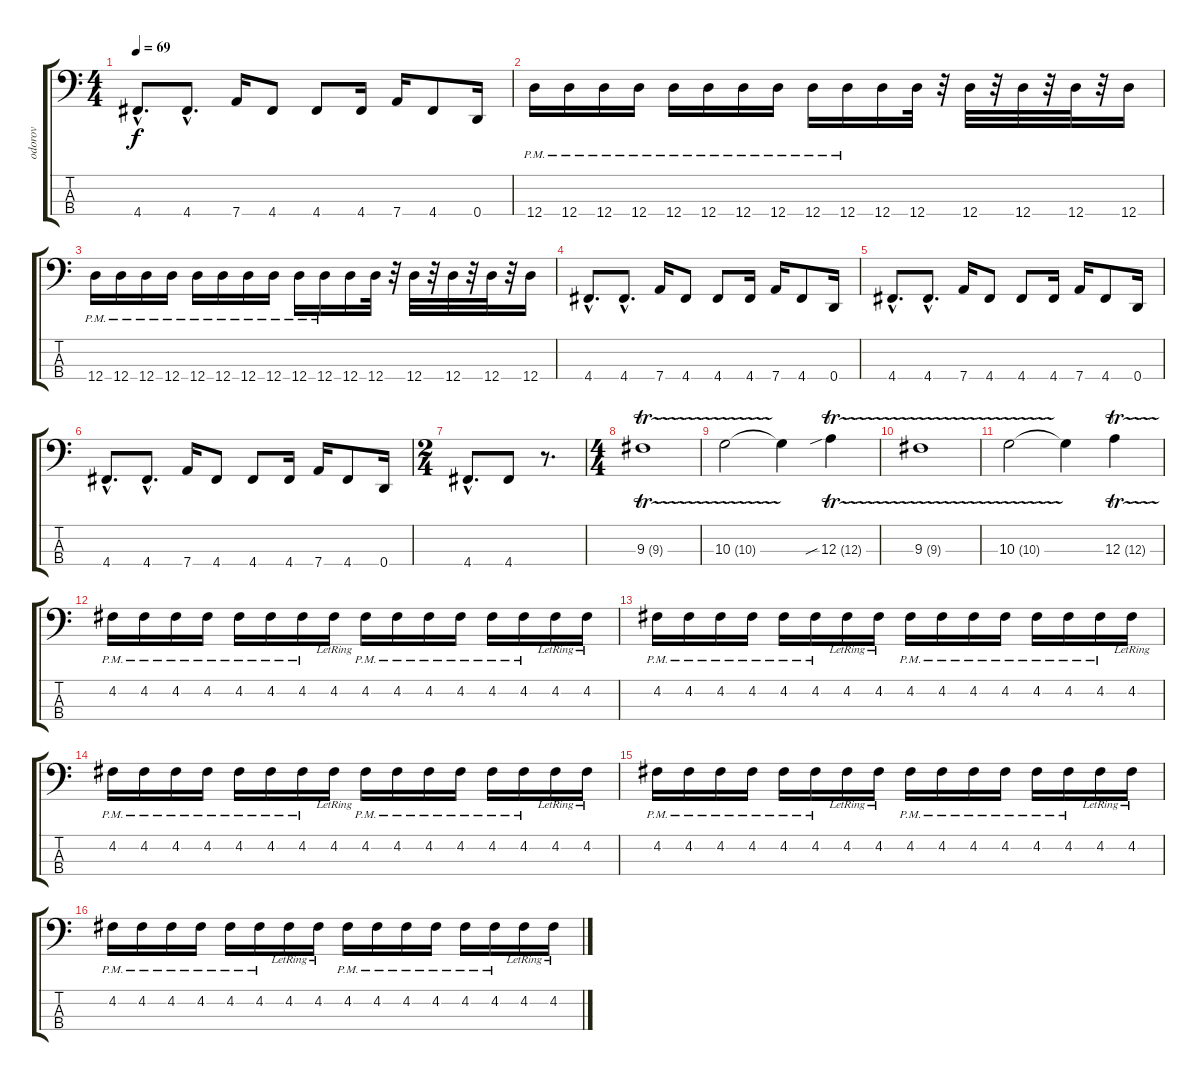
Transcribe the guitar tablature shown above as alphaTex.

\track ("odorov - Bass" "odorov") {instrument overdrivenguitar}
\staff {score tabs}
\tuning (G2 D2 A1 D1) {hide}
\ts (4 4)
\tempo 69
\clef f4
\ks c
4.4{hac}.8{d dy f} 4.4{hac}.8{d} 7.4.16 4.4.8 4.4.8 4.4.16 7.4.16 4.4.8 0.4.16 |
12.4{pm}.16{volume 16} 12.4{pm}.16 12.4{pm}.16 12.4{pm}.16 12.4{pm}.16 12.4{pm}.16 12.4{pm}.16 12.4{pm}.16 12.4{pm}.16 12.4{pm}.16 12.4.16{volume 12} 12.4.32{volume 16} r.32 12.4.32 r.32 12.4.32 r.32 12.4.32 r.32 12.4.16 |
12.4{pm}.16{volume 16} 12.4{pm}.16 12.4{pm}.16 12.4{pm}.16 12.4{pm}.16 12.4{pm}.16 12.4{pm}.16 12.4{pm}.16 12.4{pm}.16 12.4{pm}.16 12.4.16{volume 12} 12.4.32{volume 16} r.32 12.4.32 r.32 12.4.32 r.32 12.4.32 r.32 12.4.16 |
4.4{hac}.8{d volume 10} 4.4{hac}.8{d} 7.4.16 4.4.8 4.4.8 4.4.16 7.4.16 4.4.8 0.4.16 |
4.4{hac}.8{d} 4.4{hac}.8{d} 7.4.16 4.4.8 4.4.8 4.4.16 7.4.16 4.4.8 0.4.16 |
4.4{hac}.8{d} 4.4{hac}.8{d} 7.4.16 4.4.8 4.4.8 4.4.16 7.4.16 4.4.8 0.4.16 |
\ts (2 4)
4.4{hac}.8{d} 4.4.8 r.8{d} |
\ts (4 4)
9.3{tr (9 64)}.1 |
10.3{tr (10 64)}.2 10.3{t}.4 12.3{tr (12 64) sib}.4 |
9.3{tr (9 64)}.1 |
10.3{tr (10 64)}.2 10.3{t}.4 12.3{tr (12 64)}.4 |
4.2{pm}.16 4.2{pm}.16 4.2{pm}.16 4.2{pm}.16 4.2{pm}.16 4.2{pm}.16 4.2{pm}.16 4.2{lr}.16 4.2{pm}.16 4.2{pm}.16 4.2{pm}.16 4.2{pm}.16 4.2{pm}.16 4.2{pm}.16 4.2{lr}.16 4.2{lr}.16 |
4.2{pm}.16 4.2{pm}.16 4.2{pm}.16 4.2{pm}.16 4.2{pm}.16 4.2{pm}.16 4.2{lr}.16 4.2{lr}.16 4.2{pm}.16 4.2{pm}.16 4.2{pm}.16 4.2{pm}.16 4.2{pm}.16 4.2{pm}.16 4.2{pm}.16 4.2{lr}.16 |
4.2{pm}.16 4.2{pm}.16 4.2{pm}.16 4.2{pm}.16 4.2{pm}.16 4.2{pm}.16 4.2{pm}.16 4.2{lr}.16 4.2{pm}.16 4.2{pm}.16 4.2{pm}.16 4.2{pm}.16 4.2{pm}.16 4.2{pm}.16 4.2{lr}.16 4.2{lr}.16 |
4.2{pm}.16 4.2{pm}.16 4.2{pm}.16 4.2{pm}.16 4.2{pm}.16 4.2{pm}.16 4.2{lr}.16 4.2{lr}.16 4.2{pm}.16 4.2{pm}.16 4.2{pm}.16 4.2{pm}.16 4.2{pm}.16 4.2{pm}.16 4.2{lr}.16 4.2{lr}.16 |
4.2{pm}.16 4.2{pm}.16 4.2{pm}.16 4.2{pm}.16 4.2{pm}.16 4.2{pm}.16 4.2{lr}.16 4.2{lr}.16 4.2{pm}.16 4.2{pm}.16 4.2{pm}.16 4.2{pm}.16 4.2{pm}.16 4.2{pm}.16 4.2{lr}.16 4.2{lr}.16
